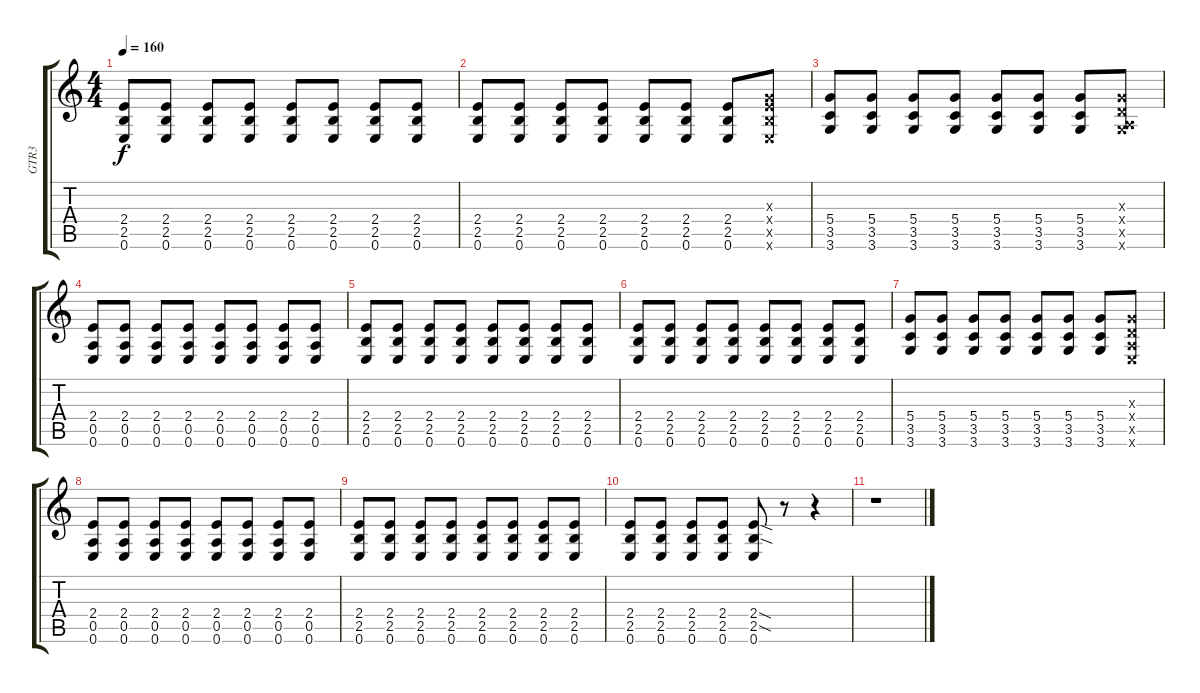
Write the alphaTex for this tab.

\track ("GTR3" "GTR3") {instrument distortionguitar}
\staff {score tabs}
\tuning (E4 B3 G3 D3 A2 E2) {hide}
\ts (4 4)
\tempo 160
\clef g2
\ks c
(2.4 2.5 0.6).8{dy f} (2.4 2.5 0.6).8 (2.4 2.5 0.6).8 (2.4 2.5 0.6).8 (2.4 2.5 0.6).8 (2.4 2.5 0.6).8 (2.4 2.5 0.6).8 (2.4 2.5 0.6).8 |
(2.4 2.5 0.6).8 (2.4 2.5 0.6).8 (2.4 2.5 0.6).8 (2.4 2.5 0.6).8 (2.4 2.5 0.6).8 (2.4 2.5 0.6).8 (2.4 2.5 0.6).8 (0.3{x} 2.4{x} 2.5{x} 0.6{x}).8 |
(5.4 3.5 3.6).8 (5.4 3.5 3.6).8 (5.4 3.5 3.6).8 (5.4 3.5 3.6).8 (5.4 3.5 3.6).8 (5.4 3.5 3.6).8 (5.4 3.5 3.6).8 (0.3{x} 0.4{x} 0.5{x} 3.6{x}).8 |
(2.4 0.5 0.6).8 (2.4 0.5 0.6).8 (2.4 0.5 0.6).8 (2.4 0.5 0.6).8 (2.4 0.5 0.6).8 (2.4 0.5 0.6).8 (2.4 0.5 0.6).8 (2.4 0.5 0.6).8 |
(2.4 2.5 0.6).8 (2.4 2.5 0.6).8 (2.4 2.5 0.6).8 (2.4 2.5 0.6).8 (2.4 2.5 0.6).8 (2.4 2.5 0.6).8 (2.4 2.5 0.6).8 (2.4 2.5 0.6).8 |
(2.4 2.5 0.6).8 (2.4 2.5 0.6).8 (2.4 2.5 0.6).8 (2.4 2.5 0.6).8 (2.4 2.5 0.6).8 (2.4 2.5 0.6).8 (2.4 2.5 0.6).8 (2.4 2.5 0.6).8 |
(5.4 3.5 3.6).8 (5.4 3.5 3.6).8 (5.4 3.5 3.6).8 (5.4 3.5 3.6).8 (5.4 3.5 3.6).8 (5.4 3.5 3.6).8 (5.4 3.5 3.6).8 (0.3{x} 0.4{x} 0.5{x} 0.6{x}).8 |
(2.4 0.5 0.6).8 (2.4 0.5 0.6).8 (2.4 0.5 0.6).8 (2.4 0.5 0.6).8 (2.4 0.5 0.6).8 (2.4 0.5 0.6).8 (2.4 0.5 0.6).8 (2.4 0.5 0.6).8 |
(2.4 2.5 0.6).8 (2.4 2.5 0.6).8 (2.4 2.5 0.6).8 (2.4 2.5 0.6).8 (2.4 2.5 0.6).8 (2.4 2.5 0.6).8 (2.4 2.5 0.6).8 (2.4 2.5 0.6).8 |
(2.4 2.5 0.6).8 (2.4 2.5 0.6).8 (2.4 2.5 0.6).8 (2.4 2.5 0.6).8 (2.4{sod} 2.5{sod} 0.6).8 r.8 r.4 |
r.1
